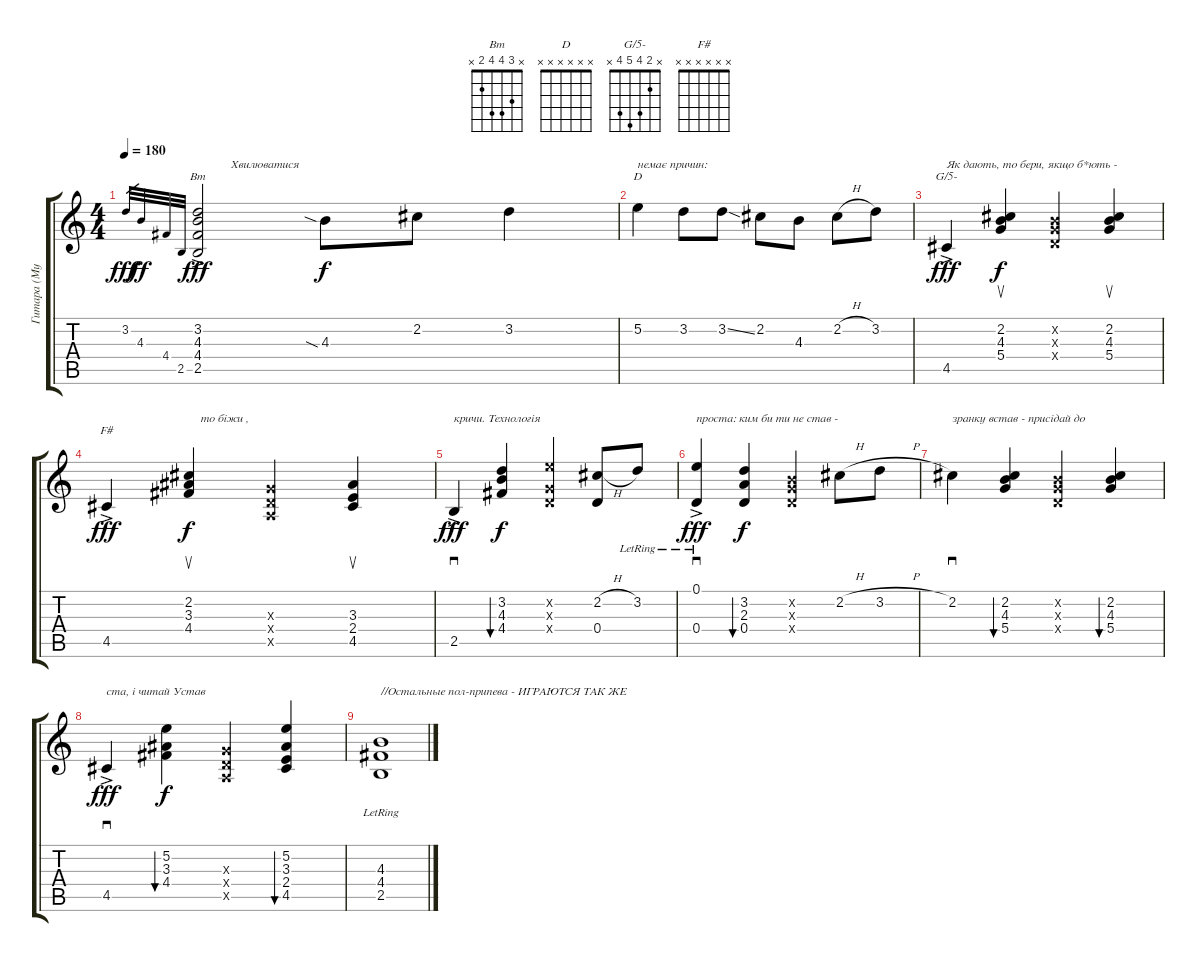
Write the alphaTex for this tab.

\track ("Гитара (Муха)" "Гитара (Му") {instrument acousticguitarsteel}
\staff {score tabs}
\tuning (E4 B3 G3 D3 A2 E2) {hide}
\chord ("Bm" x 3 4 4 2 x)
\chord ("D" x x x x x x)
\chord ("G/5-" x 2 4 5 4 x)
\chord ("F#" x x x x x x)
\ts (4 4)
\tempo 180
\clef g2
\ks c
3.2.32{gr dy fff} 4.3.32{gr dy ff} 4.4.32{gr} 2.5.32{gr} (3.2{ac} 4.3{ac} 4.4{ac} 2.5{ac}).2{ch "Bm" txt "           Хвилюватися " dy fff} 4.3{sia}.8{dy f} 2.2.8 3.2.4 |
5.2.4{ch "D" txt "немає причин:           "} 3.2.8 3.2{ss}.8 2.2.8 4.3.8 2.2{h}.8 3.2.8 |
4.5{ac}.4{ch "G/5-" txt "Як дають, то бери, якщо б*ють -" dy fff} (2.2 4.3 5.4).4{su dy f} (0.2{x} 0.3{x} 0.4{x}).4 (2.2 4.3 5.4).4{su} |
4.5{ac}.4{ch "F#" dy fff} (2.2 3.3 4.4).4{su txt "    то біжи , " dy f} (0.3{x} 0.4{x} 0.5{x}).4 (3.3 2.4 4.5).4{su} |
2.5{ac}.4{sd txt "кричи. Технологія " dy fff} (3.2 4.3 4.4).4{bu 120 dy f} (5.2{x} 0.3{x} 0.4{x}).4 (2.2{h} 0.4).8 3.2{lr}.8 |
(0.1{lr} 0.4{ac}).4{sd txt "проста: ким би ти не став -" dy fff} (3.2 2.3 0.4).4{bu 120 dy f} (0.2{x} 0.3{x} 0.4{x}).4 2.2{h}.8 3.2{h}.8 |
2.2.4{sd txt "зранку встав - присідай до"} (2.2 4.3 5.4).4{bu 120} (0.2{x} 0.3{x} 0.4{x}).4 (2.2 4.3 5.4).4{bu 120} |
4.5{ac}.4{sd txt "ста, і читай Устав" dy fff} (5.2 3.3 4.4).4{bu 120 dy f} (0.3{x} 0.4{x} 0.5{x}).4 (5.2 3.3 2.4 4.5).4{bu 120} |
(4.3 4.4 2.5{lr}).1{txt "//Остальные пол-припева - ИГРАЮТСЯ ТАК ЖЕ"}
